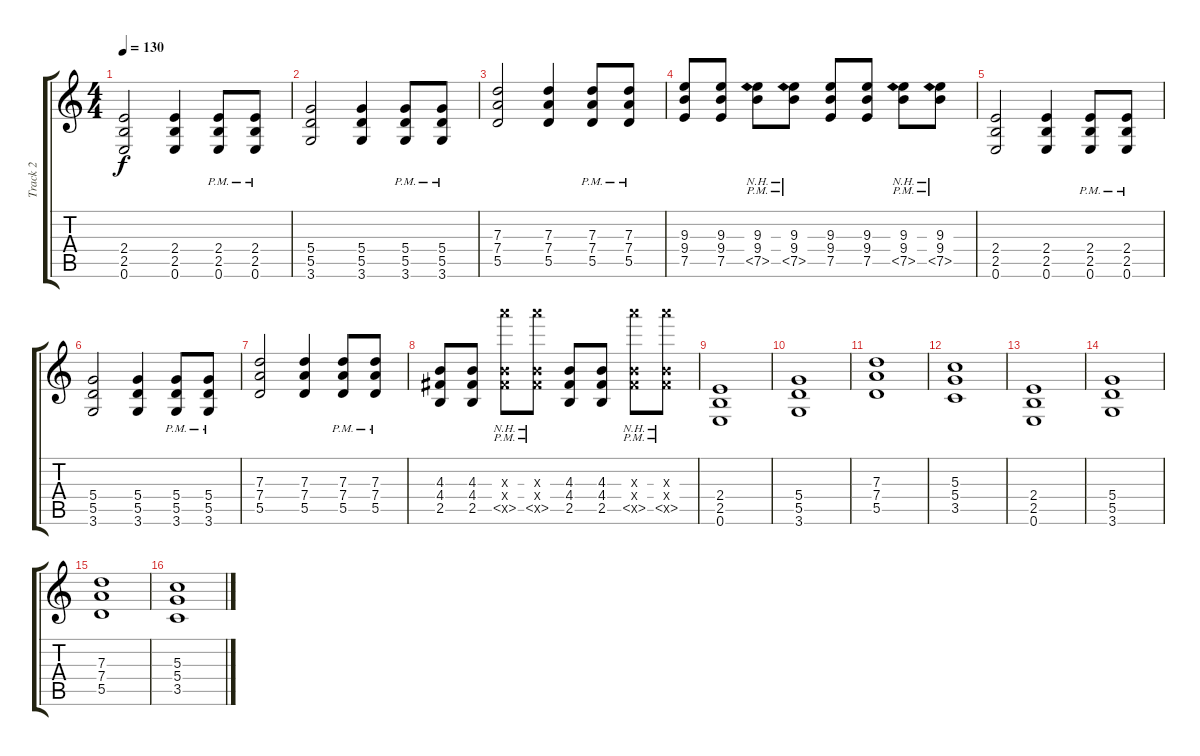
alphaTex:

\track ("Track 2" "Track 2") {instrument distortionguitar}
\staff {score tabs}
\tuning (E4 B3 G3 D3 A2 E2) {hide}
\ts (4 4)
\tempo 130
\clef g2
\ks c
(2.4 2.5 0.6).2{dy f} (2.4 2.5 0.6).4 (2.4{pm} 2.5{pm} 0.6{pm}).8 (2.4{pm} 2.5{pm} 0.6{pm}).8 |
(5.4 5.5 3.6).2 (5.4 5.5 3.6).4 (5.4{pm} 5.5{pm} 3.6{pm}).8 (5.4{pm} 5.5{pm} 3.6{pm}).8 |
(7.3 7.4 5.5).2 (7.3 7.4 5.5).4 (7.3{pm} 7.4{pm} 5.5{pm}).8 (7.3{pm} 7.4{pm} 5.5{pm}).8 |
(9.3 9.4 7.5).8 (9.3 9.4 7.5).8 (9.3 9.4 7.5{nh pm}).8 (9.3 9.4 7.5{nh pm}).8 (9.3 9.4 7.5).8 (9.3 9.4 7.5).8 (9.3 9.4 7.5{nh pm}).8 (9.3 9.4 7.5{nh pm}).8 |
(2.4 2.5 0.6).2 (2.4 2.5 0.6).4 (2.4{pm} 2.5{pm} 0.6{pm}).8 (2.4{pm} 2.5{pm} 0.6{pm}).8 |
(5.4 5.5 3.6).2 (5.4 5.5 3.6).4 (5.4{pm} 5.5{pm} 3.6{pm}).8 (5.4{pm} 5.5{pm} 3.6{pm}).8 |
(7.3 7.4 5.5).2 (7.3 7.4 5.5).4 (7.3{pm} 7.4{pm} 5.5{pm}).8 (7.3{pm} 7.4{pm} 5.5{pm}).8 |
(4.3 4.4 2.5).8 (4.3 4.4 2.5).8 (4.3{pm x} 4.4{pm x} 2.5{nh pm x}).8 (4.3{pm x} 4.4{pm x} 2.5{nh pm x}).8 (4.3 4.4 2.5).8 (4.3 4.4 2.5).8 (4.3{pm x} 4.4{pm x} 2.5{nh pm x}).8 (4.3{pm x} 4.4{pm x} 2.5{nh pm x}).8 |
(2.4 2.5 0.6).1{volume 9} |
(5.4 5.5 3.6).1 |
(7.3 7.4 5.5).1 |
(5.3 5.4 3.5).1 |
(2.4 2.5 0.6).1{volume 9} |
(5.4 5.5 3.6).1 |
(7.3 7.4 5.5).1 |
(5.3 5.4 3.5).1
